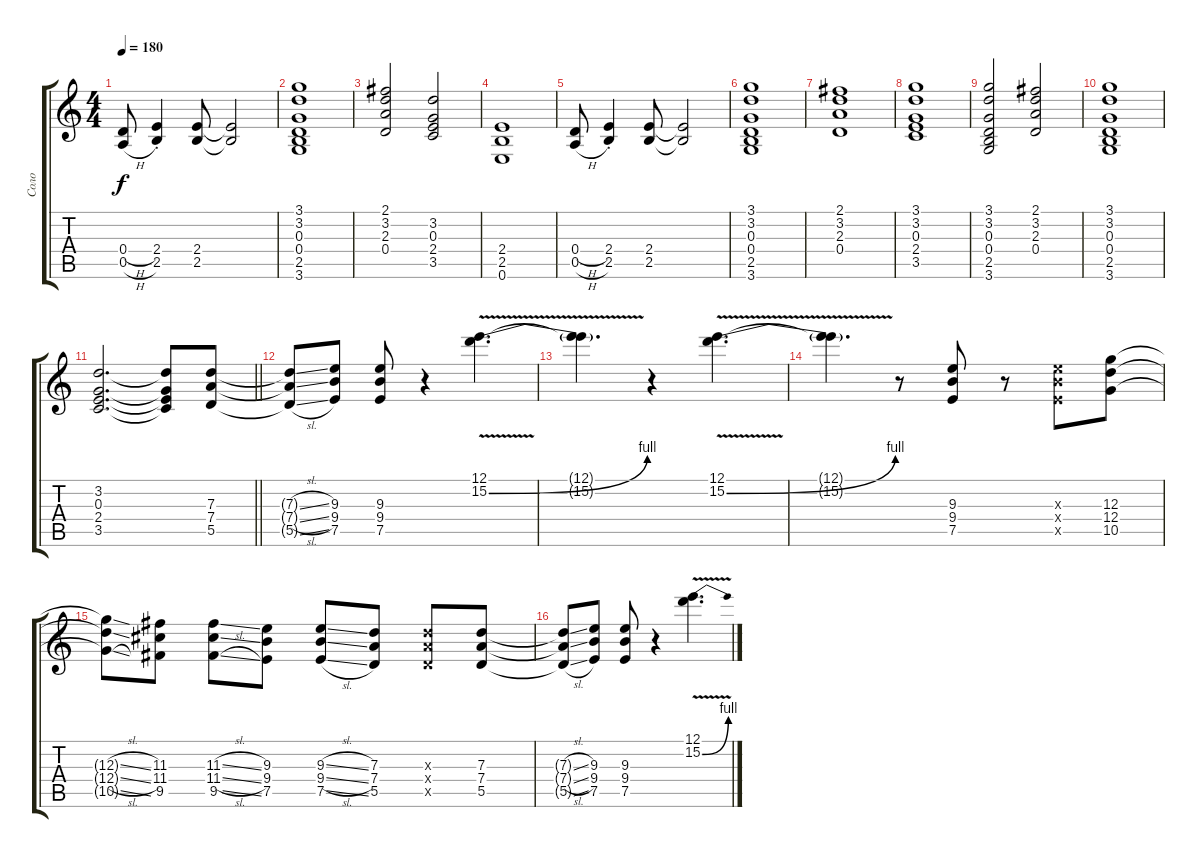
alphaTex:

\track ("Соло" "Соло") {instrument distortionguitar}
\staff {score tabs}
\tuning (E4 B3 G3 D3 A2 E2) {hide}
\ts (4 4)
\tempo 180
\clef g2
\ks c
(0.4{h} 0.5{h}).8{dy f} (2.4{st} 2.5{st}).4 (2.4 2.5).8 (2.4{t} 2.5{t}).2 |
(3.1 3.2 0.3 0.4 2.5 3.6).1 |
(2.1 3.2 2.3 0.4).2 (3.2 0.3 2.4 3.5).2 |
(2.4 2.5 0.6).1 |
(0.4{h} 0.5{h}).8 (2.4{st} 2.5{st}).4 (2.4 2.5).8 (2.4{t} 2.5{t}).2 |
(3.1 3.2 0.3 0.4 2.5 3.6).1 |
(2.1 3.2 2.3 0.4).1 |
(3.1 3.2 0.3 2.4 3.5).1 |
(3.1 3.2 0.3 0.4 2.5 3.6).2 (2.1 3.2 2.3 0.4).2 |
(3.1 3.2 0.3 0.4 2.5 3.6).1 |
\barLineRight lightlight
(3.2 0.3 2.4 3.5).2{d} (3.2{t} 0.3{t} 2.4{t} 3.5{t}).8 (7.3 7.4 5.5).8 |
(7.3{sl t} 7.4{sl t} 5.5{sl t}).8 (9.3 9.4 7.5).8 (9.3 9.4 7.5).8 r.4 (12.1 15.2{be (bend 0 0 60 4) v}).4{d} |
(12.1{t} 15.2{t}).4{d} r.4 (12.1 15.2{be (bend 0 0 60 4) v}).4{d} |
(12.1{t} 15.2{t}).4{d} r.8 (9.3 9.4 7.5).8 r.8 (9.3{x} 9.4{x} 7.5{x}).8 (12.3 12.4 10.5).8 |
(12.3{sl t} 12.4{sl t} 10.5{sl t}).8 (11.3 11.4 9.5).8 (11.3{sl} 11.4{sl} 9.5{sl}).8 (9.3 9.4 7.5).8 (9.3{sl} 9.4{sl} 7.5{sl}).8 (7.3 7.4 5.5).8 (7.3{x} 7.4{x} 5.5{x}).8 (7.3 7.4 5.5).8 |
(7.3{sl t} 7.4{sl t} 5.5{sl t}).8 (9.3 9.4 7.5).8 (9.3 9.4 7.5).8 r.4 (12.1 15.2{be (bend 0 0 60 4) v}).4{d}
